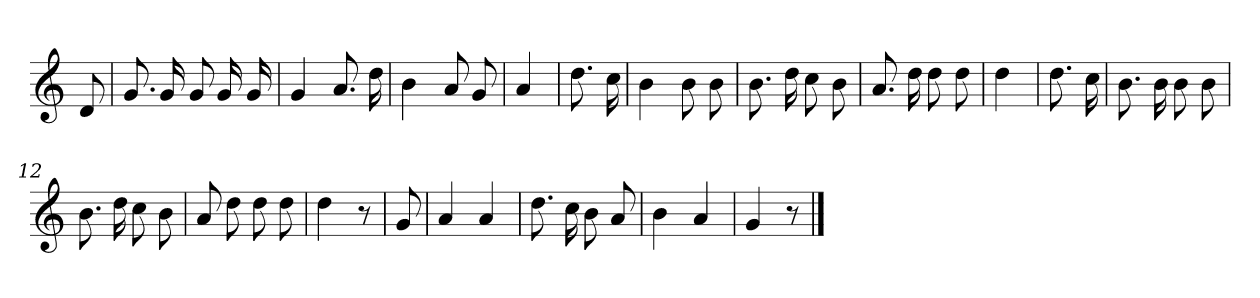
**kern
*part1
*staff1
*clefG2
*k[]
=
8d
=1
8.g
16g
8g
16g
16g
=2
4g
8.a
16dd
=3
4b
8a
8g
=4
4a
=5
8.dd
16cc
=6
4b
8b
8b
=7
8.b
16dd
8cc
8b
=8
8.a
16dd
8dd
8dd
=9
4dd
=10
8.dd
16cc
=11
8.b
16b
8b
8b
=12
8.b
16dd
8cc
8b
=13
8a
8dd
8dd
8dd
=14
4dd
8r
=15
8g
=16
4a
4a
=17
8.dd
16cc
8b
8a
=18
4b
4a
=19
4g
8r
==
*-
